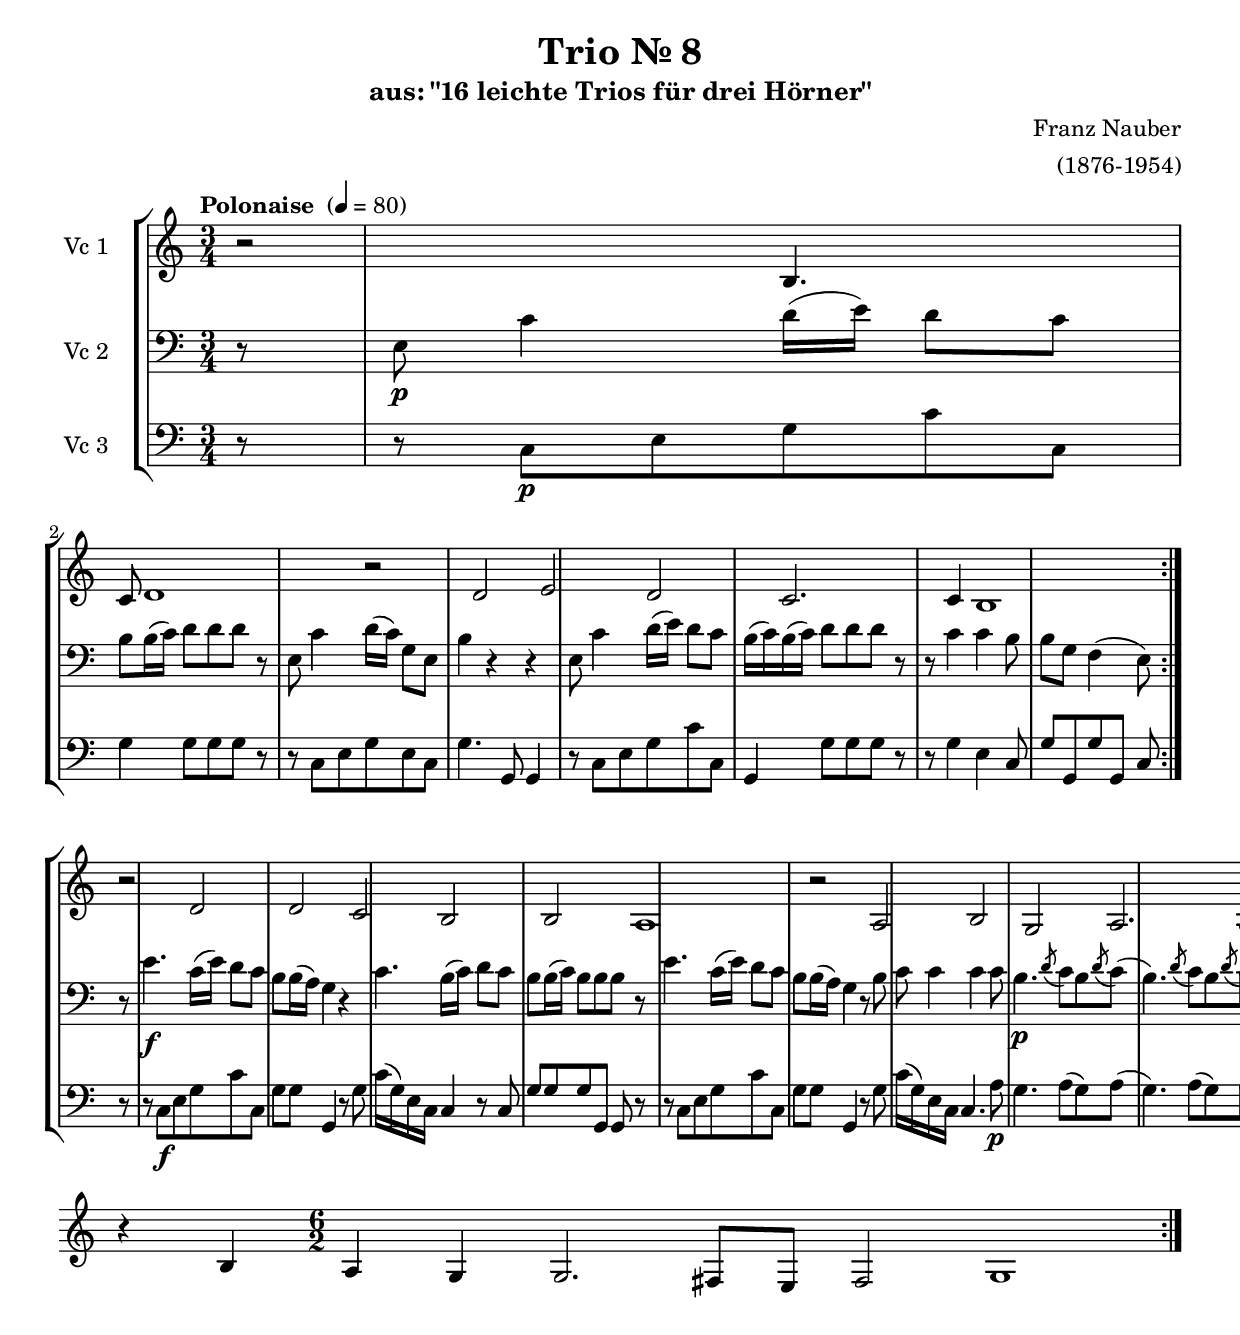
\version "2.12.3"
\include "deutsch.ly"

#(set-global-staff-size 20)

\header {
  title = "Trio Nr. 8"
  subtitle = "aus: \"16 leichte Trios für drei Hörner\""
  composer = "Franz Nauber"
  arranger = "(1876-1954)"
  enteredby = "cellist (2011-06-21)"
}

voiceconsts = {
 \key c \major
 \time 3/4
 \clef "bass"
% \clef "treble"
% \numericTimeSignature
 \compressFullBarRests
 \tempo "Polonaise " 4=80
}

%minstr = "harpsichord"
%minstr = "clarinet"
%minstr = "accordion"
minstr = "bassoon"

daca = \markup \bold "D.C."
dsaf = \markup \bold "D.S. al Fine"
fine = \markup \bold "Fine"
pocf = \markup \bold \italic { "poco " \dynamic f }

\include "v1.ily"
vb = \relative c' {
  \voiceconsts

  \repeat volta 2 {
    \partial 8 r8
    e\p c'4 d16( e) d8 c
    h h16( c) d8 d d r
    e, c'4 d16( c) g8 e
    h'4 r r

    e,8 c'4 d16( e) d8 c
    h16( c) h( c) d8 d d r
    r c4 c h8
    h g f4( e8)
  }
  \partial 8 r8

  e'4.\f c16( e) d8 c
  h h16( a) g4 r
  c4. h16( c) d8 c
  h h16( c) h8 h h r
  e4. c16( e) d8 c

  h h16( a) g4 r8 h
  c c4 c c8
  h4.\p \acciaccatura d8 c h \acciaccatura d c(
  h4.) \acciaccatura d8 c h \acciaccatura d c(
  h)(-. d-. f-. e-. d-. c-.)

  h4 r r
  e,8\p c'4 d16( e) d8 c
  h h16( c) d8-. d-. d-. r
  e, c'4 d16( c) g8 e
  h'4 r r

  e,8\f c'4 d16( e) d8 c
  h16( c) h( c) d8 d d r
  e, r e'-. c-. d-. h-.
  c-. c-. r c h h
  c c r c h h

  e,4 e e
  e r r8\fermata \bar "|."
}

vc = \relative c' {
  \voiceconsts

  \repeat volta 2 {
    \partial 8 r8
    r c\p e g c c,
    g'4 g8 g g r
    r c, e g e c
    g'4. g,8 g4

    r8 c e g c c,
    g4 g'8 g g r
    r g4 e c8
    g'[ g, g' g,] c
  }
  \partial 8 r8

  r c\f e g c c,
  g' g g,4 r8 g'
  c16( g) e c c4 r8 c
  g'[ g g g,] g r
  r c e g c c,

  g' g g,4 r8 g'
  c16( g) e c c4. a'8\p
  g4. a8( g) a(
  g4.) a8( g) a(
  g-.)( h-. d-. c-. h-. a-.)

  g g16( a) g8 g16( a) g8 a16( h)
  c8 c, e g c c,
  g'4 g8 g g r
  r c, e g e c
  g'4. g,8 g4

  r8 c e g c c,
  g4 g'8 g g r
  c,-. g'-. c-. g-. h-. g-.
  c,16( c') g-. e-. c( g') e-. c-. g8 g'
  c,16( c') g-. e-. c( g') e-. c-. g8 g'

  c,16( c') g-. e-. c( c') g-. e-. c( c') g-. e-.
  c4 r r8\fermata \bar "|."
}


\book {
  \score {
    \new StaffGroup <<
      \new Staff {
	\set Staff.midiInstrument = \minstr
	\set Staff.instrumentName = #"Vc 1"
	\transpose c c, { \va }
      }

      \new Staff {
	\set Staff.midiInstrument = \minstr
	\set Staff.instrumentName = #"Vc 2"
	\transpose c c, { \vb }
      }

      \new Staff {
	\set Staff.midiInstrument = \minstr
	\set Staff.instrumentName = #"Vc 3"
	\transpose c c, { \vc }
      }
    >>

    \layout {}

    \midi {
      \context {
	\Score
	tempoWholesPerMinute = #(ly:make-moment 80 4)
      }
    }
  }
}
